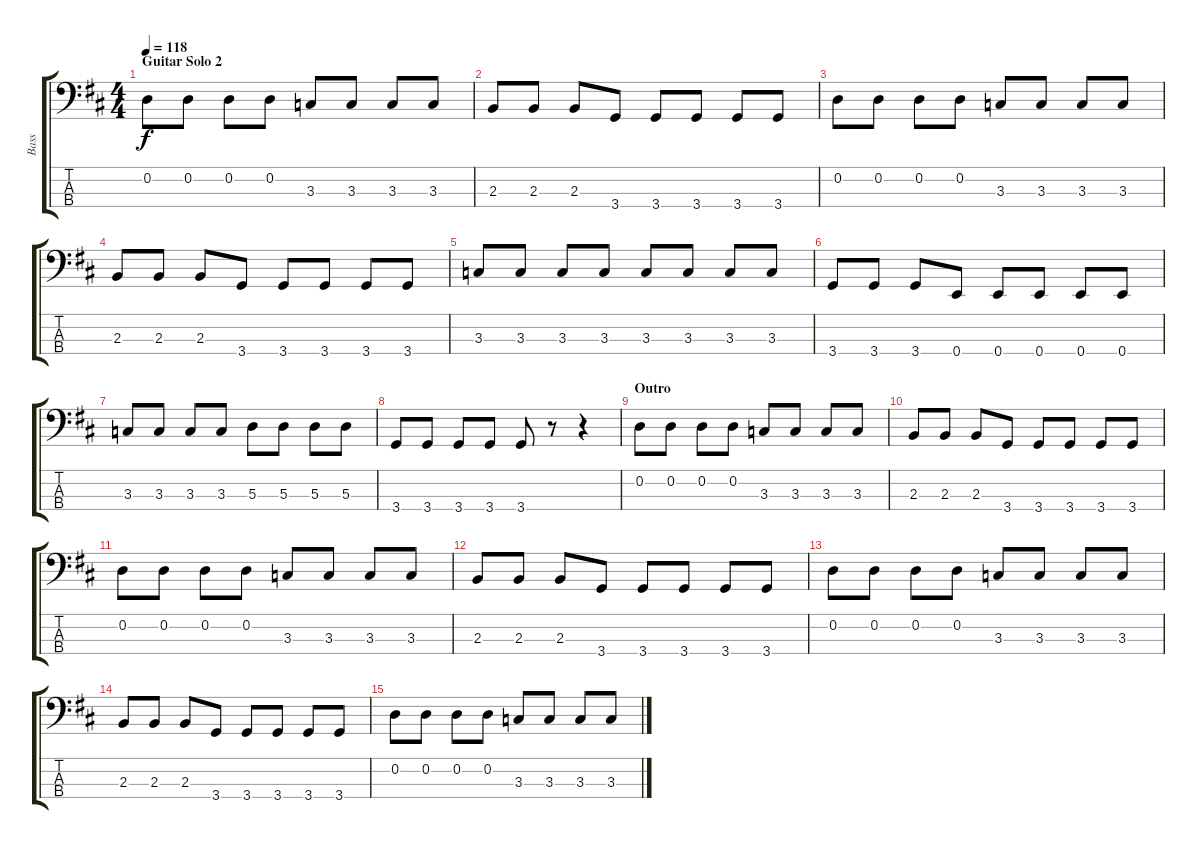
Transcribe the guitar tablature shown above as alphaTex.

\track ("Bass" "Bass") {instrument electricbasspick}
\staff {score tabs}
\tuning (G2 D2 A1 E1) {hide}
\ts (4 4)
\section ("" "Guitar Solo 2")
\tempo 118
\clef f4
\ks d
0.2.8{dy f} 0.2.8 0.2.8 0.2.8 3.3.8 3.3.8 3.3.8 3.3.8 |
2.3.8 2.3.8 2.3.8 3.4.8 3.4.8 3.4.8 3.4.8 3.4.8 |
0.2.8 0.2.8 0.2.8 0.2.8 3.3.8 3.3.8 3.3.8 3.3.8 |
2.3.8 2.3.8 2.3.8 3.4.8 3.4.8 3.4.8 3.4.8 3.4.8 |
3.3.8 3.3.8 3.3.8 3.3.8 3.3.8 3.3.8 3.3.8 3.3.8 |
3.4.8 3.4.8 3.4.8 0.4.8 0.4.8 0.4.8 0.4.8 0.4.8 |
3.3.8 3.3.8 3.3.8 3.3.8 5.3.8 5.3.8 5.3.8 5.3.8 |
3.4.8 3.4.8 3.4.8 3.4.8 3.4.8 r.8 r.4 |
\section ("" "Outro")
0.2.8 0.2.8 0.2.8 0.2.8 3.3.8 3.3.8 3.3.8 3.3.8 |
2.3.8 2.3.8 2.3.8 3.4.8 3.4.8 3.4.8 3.4.8 3.4.8 |
0.2.8 0.2.8 0.2.8 0.2.8 3.3.8 3.3.8 3.3.8 3.3.8 |
2.3.8 2.3.8 2.3.8 3.4.8 3.4.8 3.4.8 3.4.8 3.4.8 |
0.2.8 0.2.8 0.2.8 0.2.8 3.3.8 3.3.8 3.3.8 3.3.8 |
2.3.8 2.3.8 2.3.8 3.4.8 3.4.8 3.4.8 3.4.8 3.4.8 |
0.2.8 0.2.8 0.2.8 0.2.8 3.3.8 3.3.8 3.3.8 3.3.8
